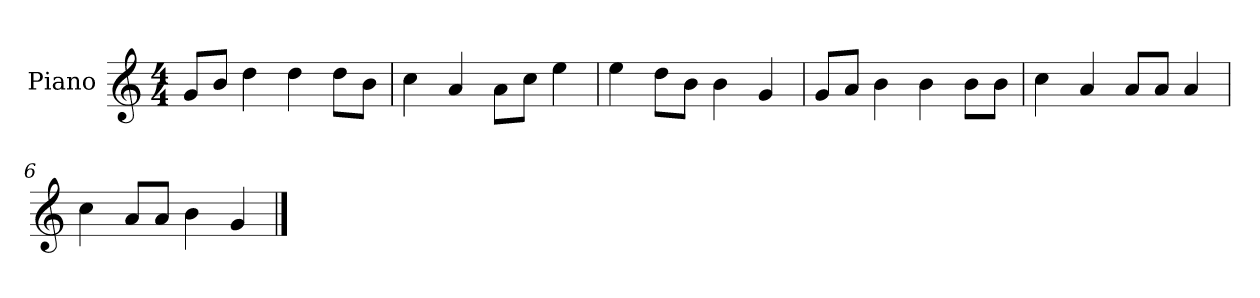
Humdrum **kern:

**kern
*part1
*staff1
*I"Piano
*I'P-no
*clefG2
*k[]
*M4/4
*MM90
=1
8g/L
8b/J
4dd\
4dd\
8dd\L
8b\J
=2
4cc\
4a/
8a\L
8cc\J
4ee\
=3
4ee\
8dd\L
8b\J
4b\
4g/
=4
8g/L
8a/J
4b\
4b\
8b\L
8b\J
=5
4cc\
4a/
8a/L
8a/J
4a/
=6
4cc\
8a/L
8a/J
4b\
4g/
==
*-
